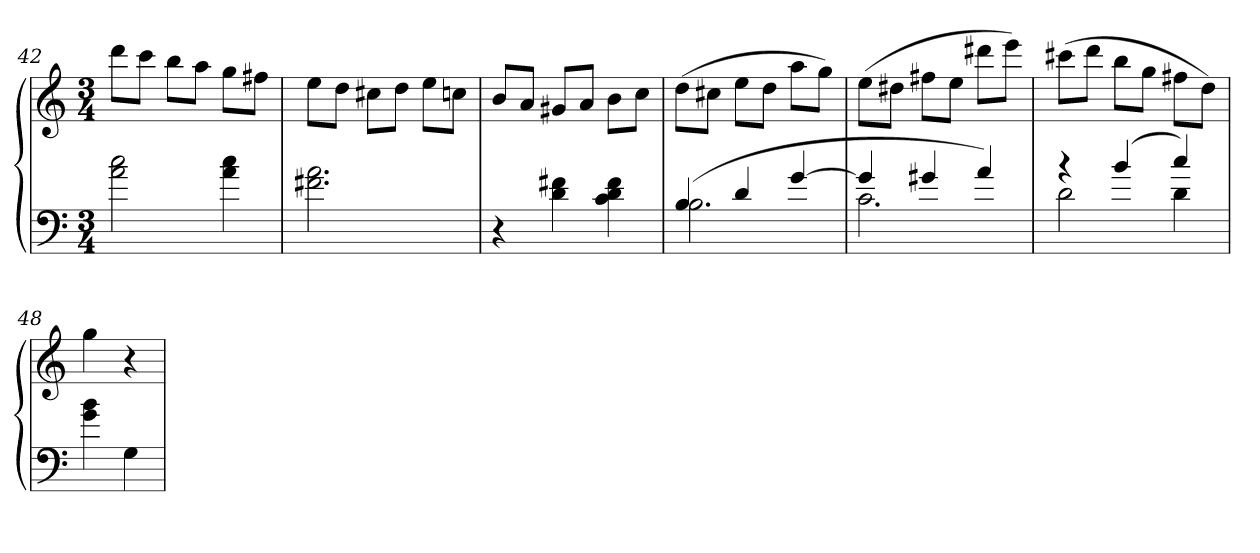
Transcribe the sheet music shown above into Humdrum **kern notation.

**kern	**kern
*part1	*part1
*staff2	*staff1
*clefF4	*clefG2
*k[]	*k[]
*C:	*C:
*M3/4	*M3/4
=42	=42
2a 2cc	8dddL
.	8cccJ
.	8bbL
.	8aaJ
4a 4cc	8ggL
.	8ff#XJ
=43	=43
2.f#X 2.a	8eeL
.	8ddJ
.	8cc#XL
.	8ddJ
.	8eeL
.	8ccnJ
=44	=44
4r	8bL
.	8aJ
4d 4f#X	8g#XL
.	8aJ
4c 4d 4f#	8bL
.	8ccJ
=45	=45
*^	*
(4B	2.B	(8ddL
.	.	8cc#XJ
4d	.	8eeL
.	.	8ddJ
[4g	.	8aaL
.	.	8ggJ)
=46	=46	=46
4g]	2.c	(8eeL
.	.	8dd#XJ
4g#X	.	8ff#XL
.	.	8eeJ
4a)	.	8ddd#XL
.	.	8eeeJ)
=47	=47	=47
4r	2d	(8ccc#XL
.	.	8dddJ
(4b	.	8bbL
.	.	8ggJ
4cc)	4d	8ff#XL
.	.	8ddJ)
*v	*v	*
=48	=48
4g 4b	4gg
4G	4r
=	=
*-	*-
